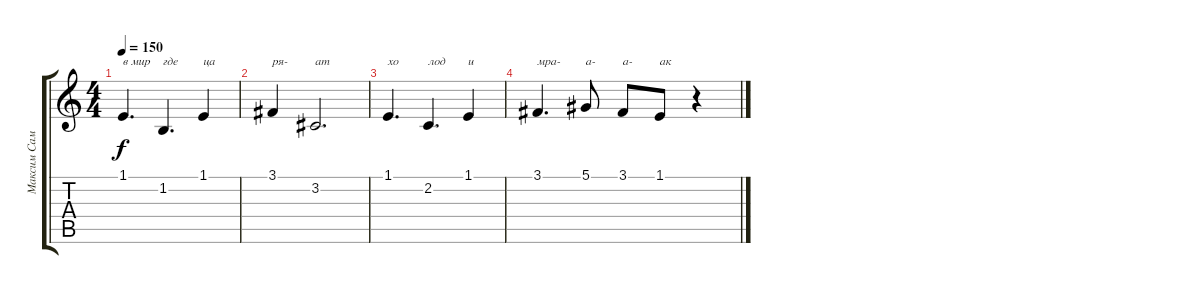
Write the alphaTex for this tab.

\track ("Максим Самосват" "Максим Сам") {instrument bassoon}
\staff {score tabs}
\tuning (Eb4 Bb3 Gb3 Db3 Ab2 Eb2) {hide}
\ts (4 4)
\tempo 150
\clef g2
\ks c
1.1.4{d txt "в мир" dy f} 1.2.4{d txt "где"} 1.1.4{txt "ца"} |
3.1.4{txt "ря-"} 3.2.2{d txt "ат"} |
1.1.4{d txt "хо"} 2.2.4{d txt "лод"} 1.1.4{txt "и"} |
3.1.4{d txt "мра-"} 5.1.8{txt "а-"} 3.1.8{txt "а-"} 1.1.8{txt "ак"} r.4
